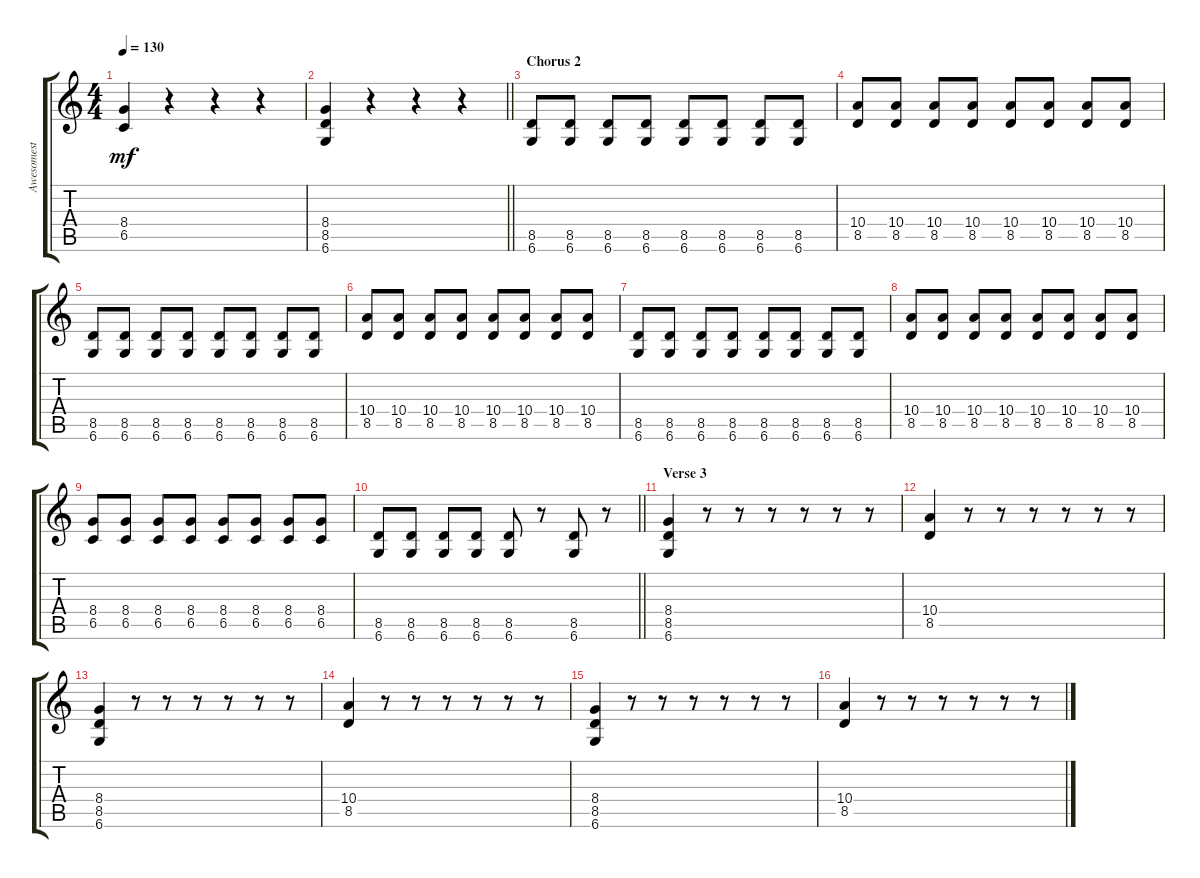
\track ("Awesomest Kid EVER.............." "Awesomest ") {instrument distortionguitar}
\staff {score tabs}
\tuning (Db4 Ab3 E3 B2 Gb2 Db2) {hide}
\ts (4 4)
\tempo 130
\clef g2
\ks c
(8.4 6.5).4{dy mf} r.4 r.4 r.4 |
\barLineRight lightlight
(8.4 8.5 6.6).4 r.4 r.4 r.4 |
\section ("" "Chorus 2")
(8.5 6.6).8 (8.5 6.6).8 (8.5 6.6).8 (8.5 6.6).8 (8.5 6.6).8 (8.5 6.6).8 (8.5 6.6).8 (8.5 6.6).8 |
(10.4 8.5).8 (10.4 8.5).8 (10.4 8.5).8 (10.4 8.5).8 (10.4 8.5).8 (10.4 8.5).8 (10.4 8.5).8 (10.4 8.5).8 |
(8.5 6.6).8 (8.5 6.6).8 (8.5 6.6).8 (8.5 6.6).8 (8.5 6.6).8 (8.5 6.6).8 (8.5 6.6).8 (8.5 6.6).8 |
(10.4 8.5).8 (10.4 8.5).8 (10.4 8.5).8 (10.4 8.5).8 (10.4 8.5).8 (10.4 8.5).8 (10.4 8.5).8 (10.4 8.5).8 |
(8.5 6.6).8 (8.5 6.6).8 (8.5 6.6).8 (8.5 6.6).8 (8.5 6.6).8 (8.5 6.6).8 (8.5 6.6).8 (8.5 6.6).8 |
(10.4 8.5).8 (10.4 8.5).8 (10.4 8.5).8 (10.4 8.5).8 (10.4 8.5).8 (10.4 8.5).8 (10.4 8.5).8 (10.4 8.5).8 |
(8.4 6.5).8 (8.4 6.5).8 (8.4 6.5).8 (8.4 6.5).8 (8.4 6.5).8 (8.4 6.5).8 (8.4 6.5).8 (8.4 6.5).8 |
\barLineRight lightlight
(8.5 6.6).8 (8.5 6.6).8 (8.5 6.6).8 (8.5 6.6).8 (8.5 6.6).8 r.8 (8.5 6.6).8 r.8 |
\section ("" "Verse 3")
(8.4 8.5 6.6).4 r.8 r.8 r.8 r.8 r.8 r.8 |
(10.4 8.5).4 r.8 r.8 r.8 r.8 r.8 r.8 |
(8.4 8.5 6.6).4 r.8 r.8 r.8 r.8 r.8 r.8 |
(10.4 8.5).4 r.8 r.8 r.8 r.8 r.8 r.8 |
(8.4 8.5 6.6).4 r.8 r.8 r.8 r.8 r.8 r.8 |
(10.4 8.5).4 r.8 r.8 r.8 r.8 r.8 r.8
